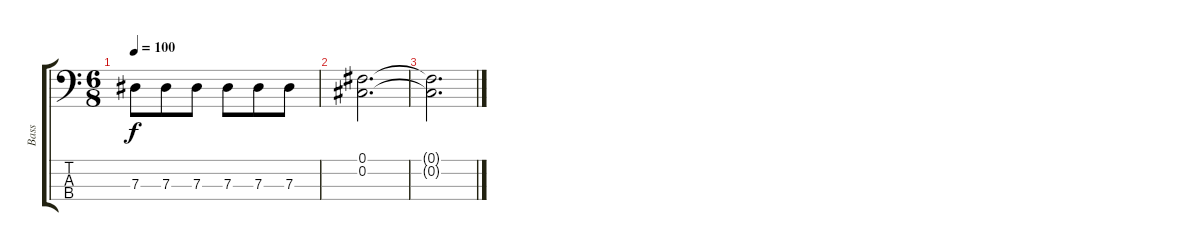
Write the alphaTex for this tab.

\track ("Bass" "Bass") {instrument electricbasspick}
\staff {score tabs}
\tuning (Gb2 Db2 Ab1 Eb1) {hide}
\ts (6 8)
\tempo 100
\clef f4
\ks c
7.3.8{dy f} 7.3.8 7.3.8 7.3.8 7.3.8 7.3.8 |
(0.1 0.2).2{d} |
(0.1{t} 0.2{t}).2{d}
